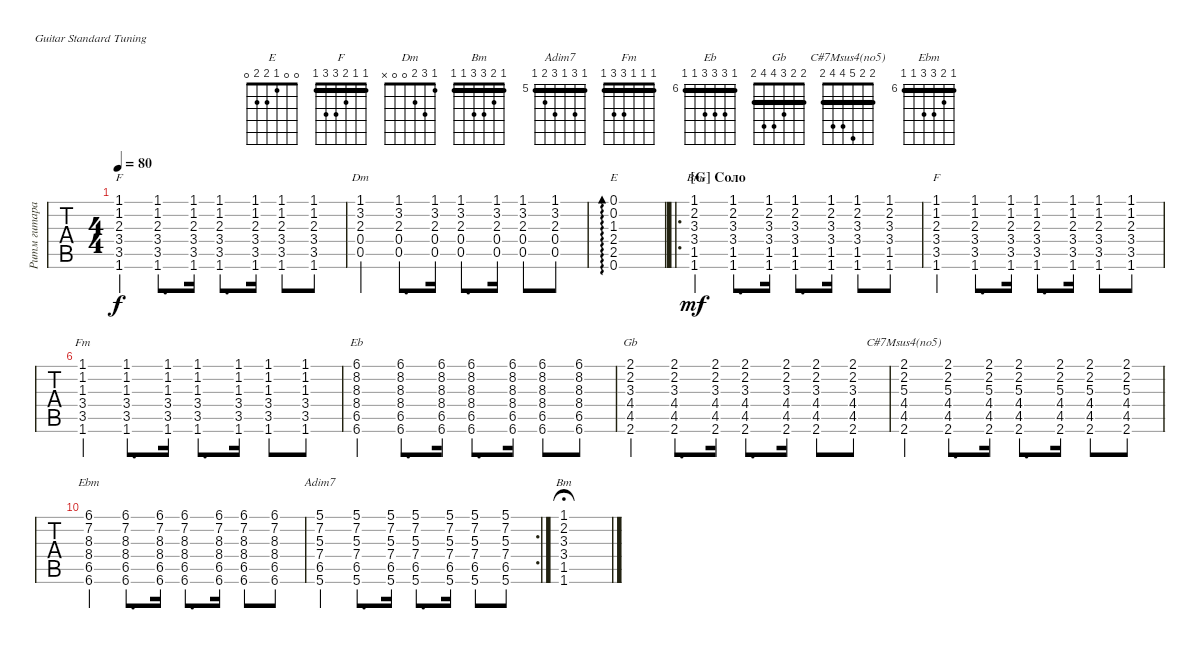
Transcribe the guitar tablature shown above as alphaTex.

\defaultSystemsLayout 4
\bracketExtendMode groupsimilarinstruments
\multiTrackTrackNamePolicy hidden
\firstSystemTrackNameMode fullname
\otherSystemsTrackNameMode fullname
\otherSystemsTrackNameOrientation horizontal
\defaultBarNumberDisplay FirstOfSystem
\track ("Ритм гитара" "S-Gt") {instrument acousticguitarsteel}
\staff {tabs}
\tuning (E4 B3 G3 D3 A2 E2)
\chord ("E" 0 0 1 2 2 0)
\chord ("F" 1 1 2 3 3 1) {barre (1 1)}
\chord ("Dm" 1 3 2 0 0 x)
\chord ("Bm" 1 2 3 3 1 1) {barre (1 1)}
\chord ("Adim7" 5 7 5 7 6 5) {firstfret 5 barre (5 5)}
\chord ("Fm" 1 1 1 3 3 1) {barre (1 1 1)}
\chord ("Eb" 6 8 8 8 6 6) {firstfret 6 barre (6 6)}
\chord ("Gb" 2 2 3 4 4 2) {barre (2 2)}
\chord ("C#7Msus4(no5)" 2 2 5 4 4 2) {barre (2 2)}
\chord ("Ebm" 6 7 8 8 6 6) {firstfret 6 barre (6 6)}
\ts (4 4)
\tempo 80
\clef g2
\ks aminor
(1.6 3.5 3.4 2.3 1.2 1.1).4{ch "F" dy f} (1.6 3.5 3.4 2.3 1.2 1.1).8{d} (1.6 3.5 3.4 2.3 1.2 1.1).16 (1.6 3.5 3.4 2.3 1.2 1.1).8{d} (1.6 3.5 3.4 2.3 1.2 1.1).16 (1.6 3.5 3.4 2.3 1.2 1.1).8 (1.6 3.5 3.4 2.3 1.2 1.1).8 |
(0.5 0.4 2.3 3.2 1.1).4{ch "Dm"} (0.5 0.4 2.3 3.2 1.1).8{d} (0.5 0.4 2.3 3.2 1.1).16 (0.5 0.4 2.3 3.2 1.1).8{d} (0.5 0.4 2.3 3.2 1.1).16 (0.5 0.4 2.3 3.2 1.1).8 (0.5 0.4 2.3 3.2 1.1).8 |
(0.6 2.5 2.4 1.3 0.2 0.1).1{ad 0 ch "E"} |
\ro
\section ("G" "Соло")
\ks fminor
(1.6 1.5 3.4 3.3 2.2 1.1).4{ch "Bm" dy mf} (1.6 1.5 3.4 3.3 2.2 1.1).8{d} (1.6 1.5 3.4 3.3 2.2 1.1).16 (1.6 1.5 3.4 3.3 2.2 1.1).8{d} (1.6 1.5 3.4 3.3 2.2 1.1).16 (1.6 1.5 3.4 3.3 2.2 1.1).8 (1.6 1.5 3.4 3.3 2.2 1.1).8 |
(1.6 3.5 3.4 2.3 1.2 1.1).4{ch "F"} (1.6 3.5 3.4 2.3 1.2 1.1).8{d} (1.6 3.5 3.4 2.3 1.2 1.1).16 (1.6 3.5 3.4 2.3 1.2 1.1).8{d} (1.6 3.5 3.4 2.3 1.2 1.1).16 (1.6 3.5 3.4 2.3 1.2 1.1).8 (1.6 3.5 3.4 2.3 1.2 1.1).8 |
(1.6 3.5 3.4 1.3 1.2 1.1).4{ch "Fm"} (1.6 3.5 3.4 1.3 1.2 1.1).8{d} (1.6 3.5 3.4 1.3 1.2 1.1).16 (1.6 3.5 3.4 1.3 1.2 1.1).8{d} (1.6 3.5 3.4 1.3 1.2 1.1).16 (1.6 3.5 3.4 1.3 1.2 1.1).8 (1.6 3.5 3.4 1.3 1.2 1.1).8 |
(6.6 6.5 8.4 8.3 8.2 6.1).4{ch "Eb"} (6.6 6.5 8.4 8.3 8.2 6.1).8{d} (6.6 6.5 8.4 8.3 8.2 6.1).16 (6.6 6.5 8.4 8.3 8.2 6.1).8{d} (6.6 6.5 8.4 8.3 8.2 6.1).16 (6.6 6.5 8.4 8.3 8.2 6.1).8 (6.6 6.5 8.4 8.3 8.2 6.1).8 |
(2.6 4.5 4.4 3.3 2.2 2.1).4{ch "Gb"} (2.6 4.5 4.4 3.3 2.2 2.1).8{d} (2.6 4.5 4.4 3.3 2.2 2.1).16 (2.6 4.5 4.4 3.3 2.2 2.1).8{d} (2.6 4.5 4.4 3.3 2.2 2.1).16 (2.6 4.5 4.4 3.3 2.2 2.1).8 (2.6 4.5 4.4 3.3 2.2 2.1).8 |
(2.6 4.5 4.4 5.3 2.2 2.1).4{ch "C#7Msus4(no5)"} (2.6 4.5 4.4 5.3 2.2 2.1).8{d} (2.6 4.5 4.4 5.3 2.2 2.1).16 (2.6 4.5 4.4 5.3 2.2 2.1).8{d} (2.6 4.5 4.4 5.3 2.2 2.1).16 (2.6 4.5 4.4 5.3 2.2 2.1).8 (2.6 4.5 4.4 5.3 2.2 2.1).8 |
(6.6 6.5 8.4 8.3 7.2 6.1).4{ch "Ebm"} (6.6 6.5 8.4 8.3 7.2 6.1).8{d} (6.6 6.5 8.4 8.3 7.2 6.1).16 (6.6 6.5 8.4 8.3 7.2 6.1).8{d} (6.6 6.5 8.4 8.3 7.2 6.1).16 (6.6 6.5 8.4 8.3 7.2 6.1).8 (6.6 6.5 8.4 8.3 7.2 6.1).8 |
\rc 2
(5.6 6.5 7.4 5.3 7.2 5.1).4{ch "Adim7"} (5.6 6.5 7.4 5.3 7.2 5.1).8{d} (5.6 6.5 7.4 5.3 7.2 5.1).16 (5.6 6.5 7.4 5.3 7.2 5.1).8{d} (5.6 6.5 7.4 5.3 7.2 5.1).16 (5.6 6.5 7.4 5.3 7.2 5.1).8 (5.6 6.5 7.4 5.3 7.2 5.1).8 |
(1.6 1.5 3.4 3.3 2.2 1.1).1{ch "Bm" fermata (medium 0.5)}
